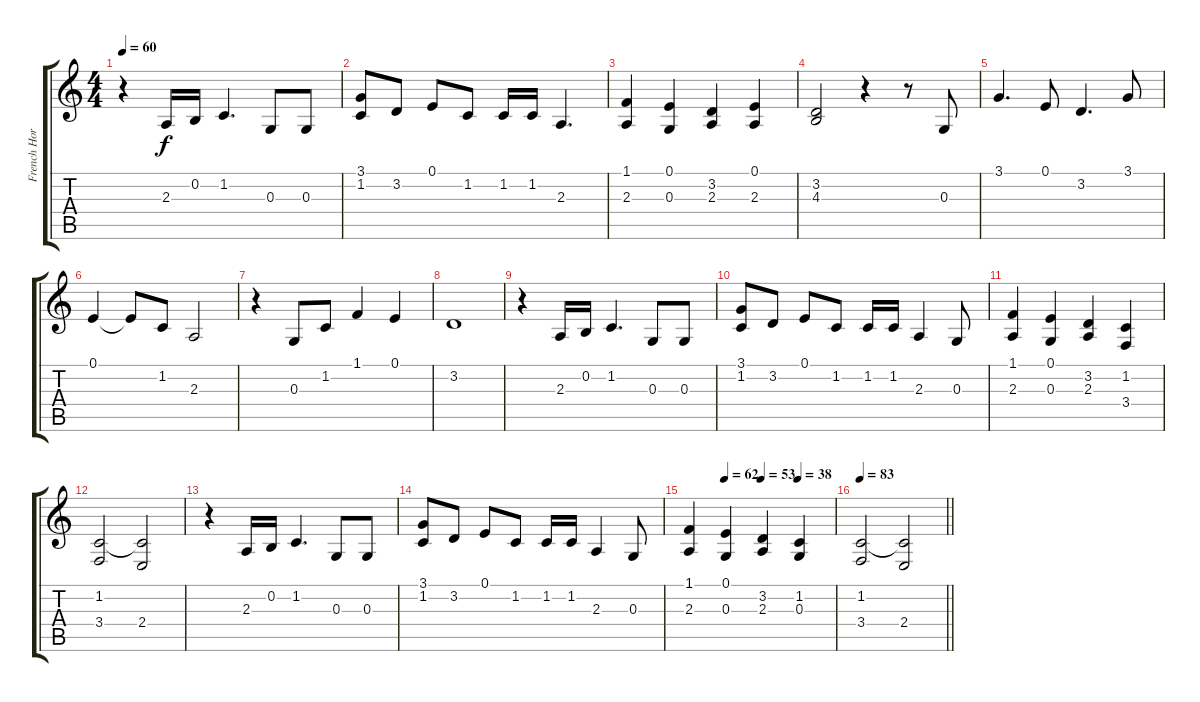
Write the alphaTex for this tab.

\track ("French Horn + Violin (Intro + Vocals)" "French Hor") {instrument violin}
\staff {score tabs}
\tuning (E4 B3 G3 D3 A2 E2) {hide}
\ts (4 4)
\tempo 60
\clef g2
\ks c
r.4{dy f} 2.3.16 0.2.16 1.2.4{d} 0.3.8 0.3.8 |
(3.1 1.2).8 3.2.8 0.1.8 1.2.8 1.2.16 1.2.16 2.3.4{d} |
(1.1 2.3).4 (0.1 0.3).4 (3.2 2.3).4 (0.1 2.3).4 |
(3.2 4.3).2 r.4 r.8 0.3.8 |
3.1.4{d} 0.1.8 3.2.4{d} 3.1.8 |
0.1.4 0.1{t}.8 1.2.8 2.3.2 |
r.4 0.3.8 1.2.8 1.1.4 0.1.4 |
3.2.1 |
r.4 2.3.16 0.2.16 1.2.4{d} 0.3.8 0.3.8 |
(3.1 1.2).8 3.2.8 0.1.8 1.2.8 1.2.16 1.2.16 2.3.4 0.3.8 |
(1.1 2.3).4 (0.1 0.3).4 (3.2 2.3).4 (1.2 3.4).4 |
(1.2 3.4).2 (1.2{t} 2.4).2 |
r.4 2.3.16 0.2.16 1.2.4{d} 0.3.8 0.3.8 |
(3.1 1.2).8 3.2.8 0.1.8 1.2.8 1.2.16 1.2.16 2.3.4 0.3.8 |
\tempo (62 0.25)
\tempo (53 0.5)
\tempo (38 0.75)
(1.1 2.3).4 (0.1 0.3).4 (3.2 2.3).4 (1.2 0.3).4 |
\tempo 83
\barLineRight lightlight
(1.2 3.4).2 (1.2{t} 2.4).2
